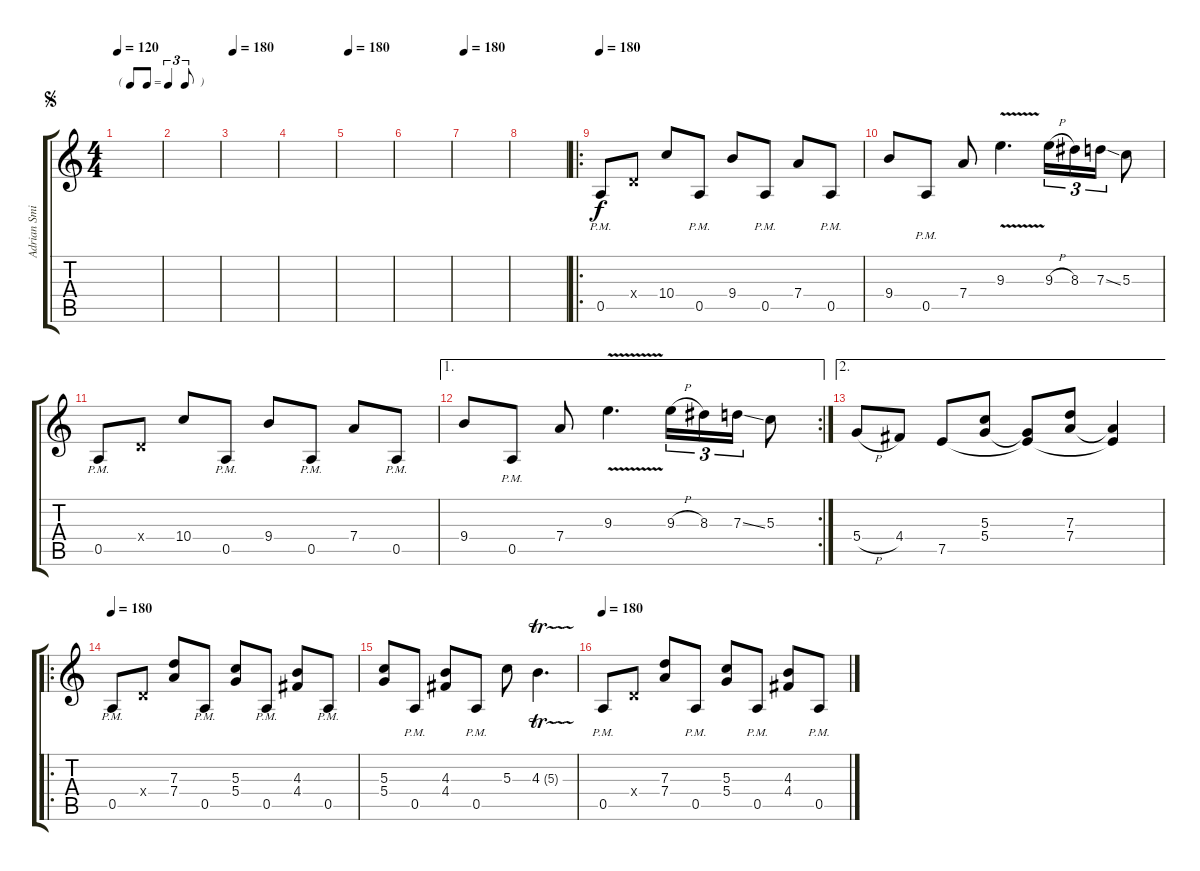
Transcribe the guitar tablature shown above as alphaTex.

\track ("Adrian Smith" "Adrian Smi") {instrument distortionguitar}
\staff {score tabs}
\tuning (E4 B3 G3 D3 A2 E2) {hide}
\ts (4 4)
\tf triplet8th
\jump segno
\tempo 120
\tempo 180
\tempo 120
\clef g2
\ks c
|
|
\tempo 180
|
|
\tempo 180
|
|
\tempo 180
|
|
\ro
\tempo 180
0.5{pm}.8 0.4{x}.8 10.4.8 0.5{pm}.8 9.4.8 0.5{pm}.8 7.4.8 0.5{pm}.8 |
9.4.8 0.5{pm}.8 7.4.8 9.3{v}.4{d} 9.3{h}.16{tu (3 2)} 8.3.16{tu (3 2)} 7.3{ss}.16{tu (3 2)} 5.3.8 |
0.5{pm}.8 0.4{x}.8 10.4.8 0.5{pm}.8 9.4.8 0.5{pm}.8 7.4.8 0.5{pm}.8 |
\ae 1
\rc 2
9.4.8 0.5{pm}.8 7.4.8 9.3{v}.4{d} 9.3{h}.16{tu (3 2)} 8.3.16{tu (3 2)} 7.3{ss}.16{tu (3 2)} 5.3.8 |
\ae 2
5.4{h}.8 4.4.8 7.5.8 (5.3 5.4).8 (5.4{t} 7.5{t}).8 (7.3 7.4).8 (7.4{t} 7.5{t}).4 |
\ro
\tempo 180
0.5{pm}.8 0.4{x}.8 (7.3 7.4).8 0.5{pm}.8 (5.3 5.4).8 0.5{pm}.8 (4.3 4.4).8 0.5{pm}.8 |
(5.3 5.4).8 0.5{pm}.8 (4.3 4.4).8 0.5{pm}.8 5.3.8 4.3{tr (5 16)}.4{d} |
\tempo 180
0.5{pm}.8 0.4{x}.8 (7.3 7.4).8 0.5{pm}.8 (5.3 5.4).8 0.5{pm}.8 (4.3 4.4).8 0.5{pm}.8
